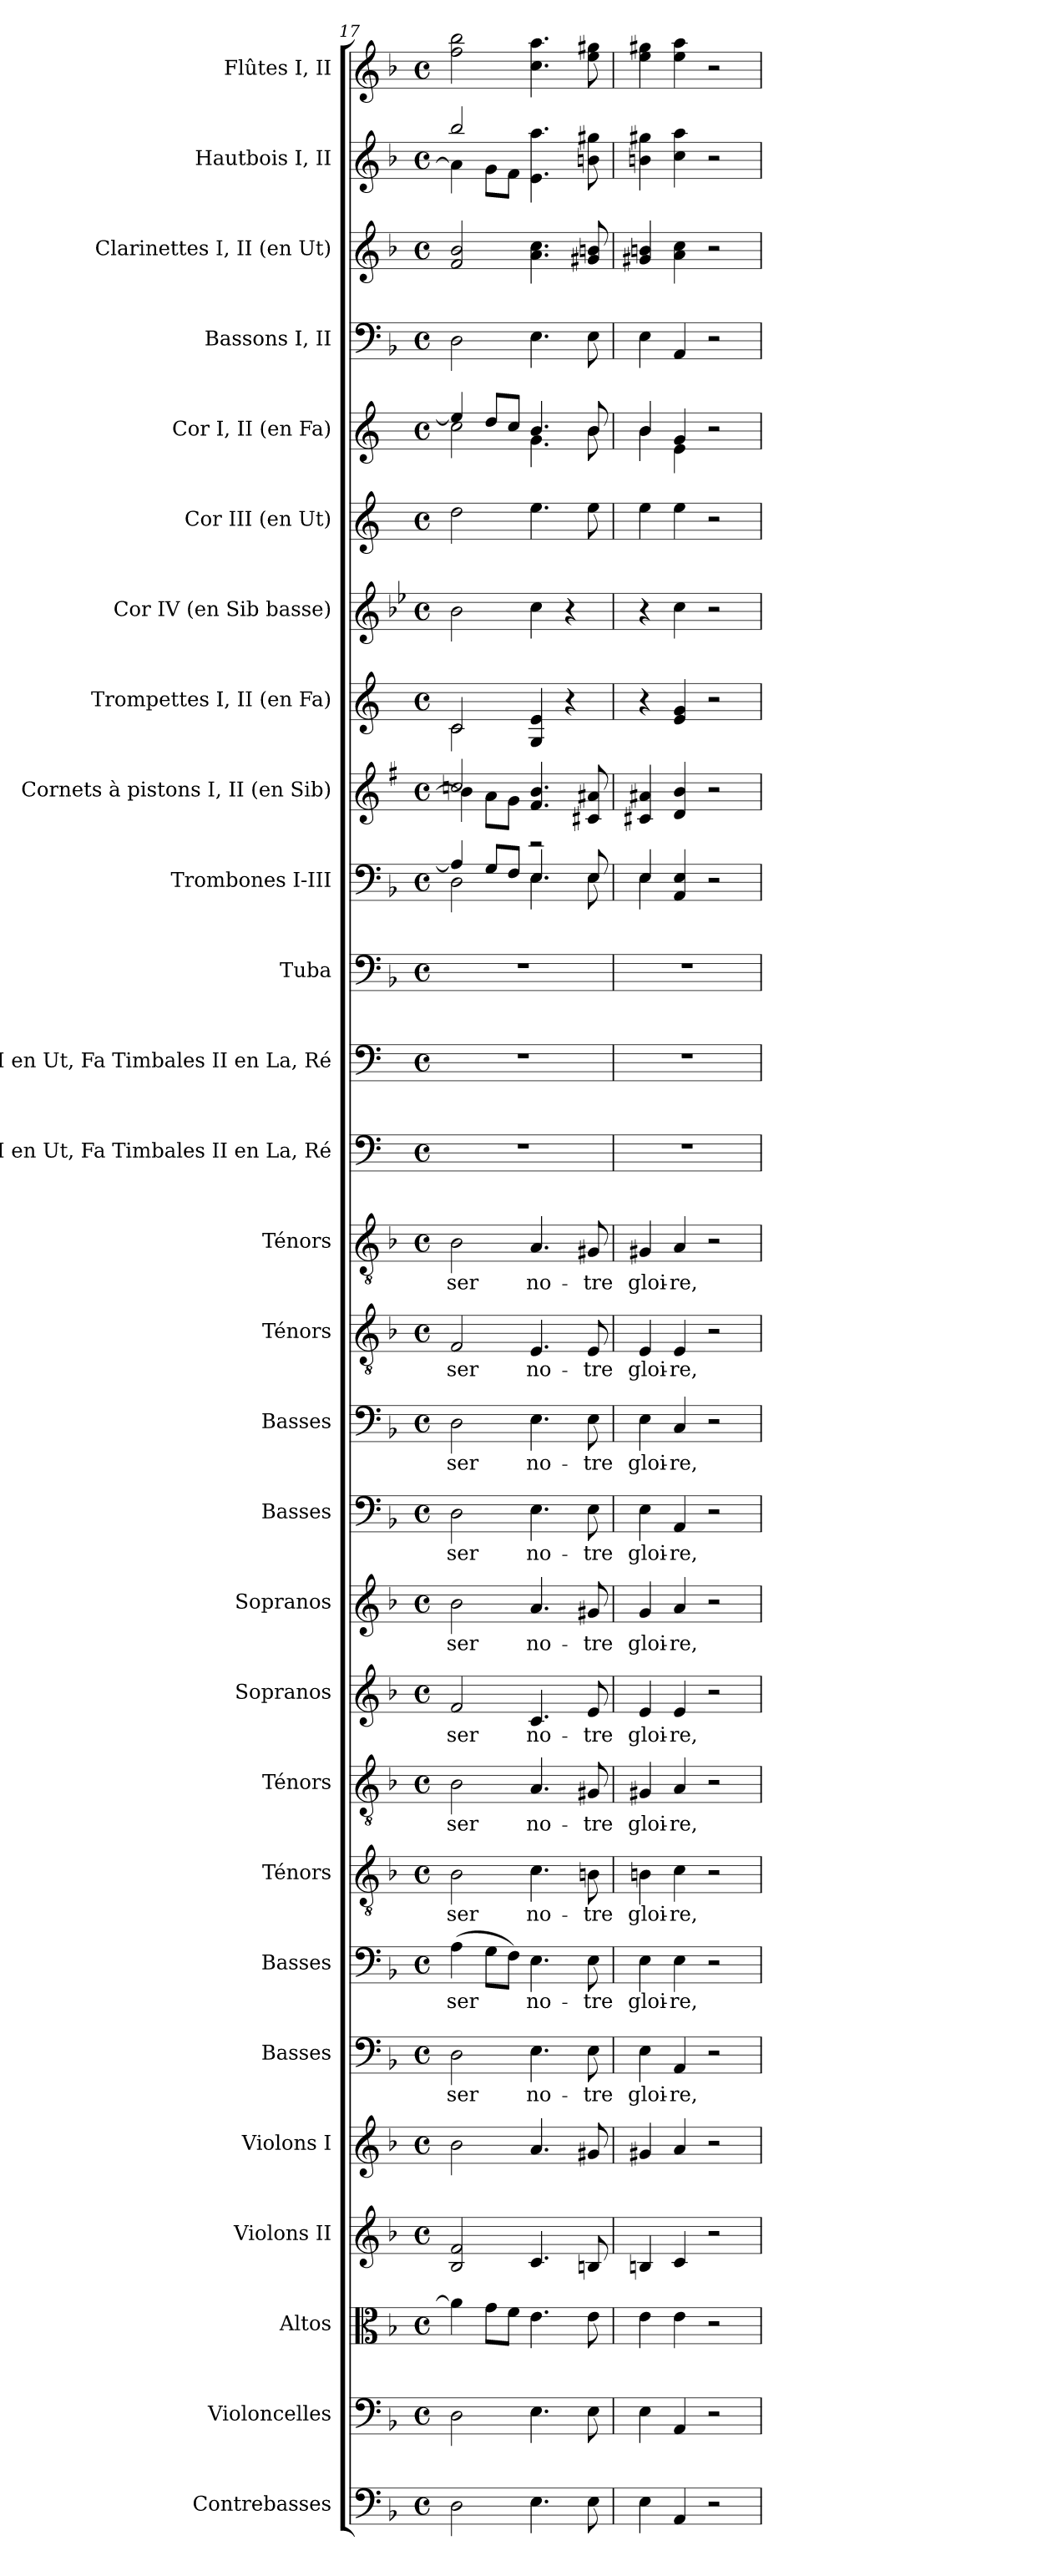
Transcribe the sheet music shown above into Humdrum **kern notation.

**kern	**kern	**kern	**kern	**kern	**kern	**text	**kern	**text	**kern	**text	**kern	**text	**kern	**text	**kern	**text	**kern	**text	**kern	**text	**kern	**text	**kern	**text	**kern	**kern	**kern	**kern	**kern	**kern	**kern	**kern	**kern	**kern	**kern	**kern	**kern
*part28	*part27	*part26	*part25	*part24	*part23	*part23	*part22	*part22	*part21	*part21	*part20	*part20	*part19	*part19	*part18	*part18	*part17	*part17	*part16	*part16	*part15	*part15	*part14	*part14	*part13	*part12	*part11	*part10	*part9	*part8	*part7	*part6	*part5	*part4	*part3	*part2	*part1
*staff28	*staff27	*staff26	*staff25	*staff24	*staff23	*staff23	*staff22	*staff22	*staff21	*staff21	*staff20	*staff20	*staff19	*staff19	*staff18	*staff18	*staff17	*staff17	*staff16	*staff16	*staff15	*staff15	*staff14	*staff14	*staff13	*staff12	*staff11	*staff10	*staff9	*staff8	*staff7	*staff6	*staff5	*staff4	*staff3	*staff2	*staff1
*I"Contrebasses	*I"Violoncelles	*I"Altos	*I"Violons II	*I"Violons I	*I"Basses	*	*I"Basses	*	*I"Ténors	*	*I"Ténors	*	*I"Sopranos	*	*I"Sopranos	*	*I"Basses	*	*I"Basses	*	*I"Ténors	*	*I"Ténors	*	*I"I en Ut, Fa  Timbales       II en La, Ré	*I"I en Ut, Fa  Timbales       II en La, Ré	*I"Tuba	*I"Trombones I-III	*I"Cornets à pistons I, II (en Sib)	*I"Trompettes I, II (en Fa)	*I"Cor IV (en Sib basse)	*I"Cor III (en Ut)	*I"Cor I, II (en Fa)	*I"Bassons I, II	*I"Clarinettes I, II (en Ut)	*I"Hautbois I, II	*I"Flûtes I, II
*I'Cb.	*I'Vlles	*I'Altos	*I'Vns II	*I'Vns I	*I'Basses	*	*I'Basses	*	*I'Tén.	*	*I'Tén.	*	*I'Sopr.	*	*I'Sopr.	*	*I'Basses	*	*I'Basses	*	*I'Tén.	*	*I'Tén.	*	*I'Timb.	*I'Timb.	*I'Tb.	*I'Trb.	*I'C.à p. (Sib)	*I'Tr. (Fa)	*I'Cor (Sib basse)	*I'Cor (Ut)	*I'Cor (Fa)	*I'Bns	*I'Cl. (Ut)	*I'Hb.	*I'Fl.
!!LO:PB:g=z
*clefF4	*clefF4	*clefC3	*clefG2	*clefG2	*clefF4	*	*clefF4	*	*clefGv2	*	*clefGv2	*	*clefG2	*	*clefG2	*	*clefF4	*	*clefF4	*	*clefGv2	*	*clefGv2	*	*clefF4	*clefF4	*clefF4	*clefF4	*clefG2	*clefG2	*clefG2	*clefG2	*clefG2	*clefF4	*clefG2	*clefG2	*clefG2
*ITrd7c12	*	*	*	*	*	*	*	*	*ITrd7c12	*	*ITrd7c12	*	*	*	*	*	*	*	*	*	*ITrd7c12	*	*ITrd7c12	*	*	*	*	*	*ITrd1c2	*ITrd-3c-5	*ITrd8c14	*ITrd7c12	*ITrd4c7	*	*	*	*
*k[b-]	*k[b-]	*k[b-]	*k[b-]	*k[b-]	*k[b-]	*	*k[b-]	*	*k[b-]	*	*k[b-]	*	*k[b-]	*	*k[b-]	*	*k[b-]	*	*k[b-]	*	*k[b-]	*	*k[b-]	*	*k[]	*k[]	*k[b-]	*k[b-]	*k[b-]	*k[b-]	*k[b-e-]	*k[]	*k[b-]	*k[b-]	*k[b-]	*k[b-]	*k[b-]
*F:	*F:	*F:	*F:	*F:	*F:	*	*F:	*	*F:	*	*F:	*	*F:	*	*F:	*	*F:	*	*F:	*	*F:	*	*F:	*	*C:	*C:	*F:	*F:	*F:	*F:	*B-:	*C:	*F:	*F:	*F:	*F:	*F:
*M4/4	*M4/4	*M4/4	*M4/4	*M4/4	*M4/4	*	*M4/4	*	*M4/4	*	*M4/4	*	*M4/4	*	*M4/4	*	*M4/4	*	*M4/4	*	*M4/4	*	*M4/4	*	*M4/4	*M4/4	*M4/4	*M4/4	*M4/4	*M4/4	*M4/4	*M4/4	*M4/4	*M4/4	*M4/4	*M4/4	*M4/4
*met(c)	*met(c)	*met(c)	*met(c)	*met(c)	*met(c)	*	*met(c)	*	*met(c)	*	*met(c)	*	*met(c)	*	*met(c)	*	*met(c)	*	*met(c)	*	*met(c)	*	*met(c)	*	*met(c)	*met(c)	*met(c)	*met(c)	*met(c)	*met(c)	*met(c)	*met(c)	*met(c)	*met(c)	*met(c)	*met(c)	*met(c)
=17	=17	=17	=17	=17	=17	=17	=17	=17	=17	=17	=17	=17	=17	=17	=17	=17	=17	=17	=17	=17	=17	=17	=17	=17	=17	=17	=17	=17	=17	=17	=17	=17	=17	=17	=17	=17	=17
!	!	!	!	!	!	!LO:LY:b:color=#000000	!	!	!	!	!	!	!	!	!	!	!	!	!	!	!	!	!	!	!	!	!	!	!	!	!	!	!	!	!	!	!
!	!	!	!	!	!	!	!	!LO:LY:b:color=#000000	!	!	!	!	!	!	!	!	!	!	!	!	!	!	!	!	!	!	!	!	!	!	!	!	!	!	!	!	!
!	!	!	!	!	!	!	!	!	!	!LO:LY:b:color=#000000	!	!	!	!	!	!	!	!	!	!	!	!	!	!	!	!	!	!	!	!	!	!	!	!	!	!	!
!	!	!	!	!	!	!	!	!	!	!	!	!LO:LY:b:color=#000000	!	!	!	!	!	!	!	!	!	!	!	!	!	!	!	!	!	!	!	!	!	!	!	!	!
!	!	!	!	!	!	!	!	!	!	!	!	!	!	!LO:LY:b:color=#000000	!	!	!	!	!	!	!	!	!	!	!	!	!	!	!	!	!	!	!	!	!	!	!
!	!	!	!	!	!	!	!	!	!	!	!	!	!	!	!	!LO:LY:b:color=#000000	!	!	!	!	!	!	!	!	!	!	!	!	!	!	!	!	!	!	!	!	!
!	!	!	!	!	!	!	!	!	!	!	!	!	!	!	!	!	!	!LO:LY:b:color=#000000	!	!	!	!	!	!	!	!	!	!	!	!	!	!	!	!	!	!	!
!	!	!	!	!	!	!	!	!	!	!	!	!	!	!	!	!	!	!	!	!LO:LY:b:color=#000000	!	!	!	!	!	!	!	!	!	!	!	!	!	!	!	!	!
!	!	!	!	!	!	!	!	!	!	!	!	!	!	!	!	!	!	!	!	!	!	!LO:LY:b:color=#000000	!	!	!	!	!	!	!	!	!	!	!	!	!	!	!
!	!	!	!	!	!	!	!	!	!	!	!	!	!	!	!	!	!	!	!	!	!	!	!	!LO:LY:b:color=#000000	!	!	!	!	!	!	!	!	!	!	!	!	!
*	*	*	*	*	*	*	*	*	*	*	*	*	*	*	*	*	*	*	*	*	*	*	*	*	*	*	*	*^	*^	*^	*	*	*^	*	*	*^	*
2DDi\	2Di\	4ai\]	2B-i/ 2fi	2b-i\	2Di\	-ser	(4Ai\	-ser	2BB-i\	-ser	2BB-i\	-ser	2fi/	-ser	2b-i\	-ser	2Di\	-ser	2Di\	-ser	2FFi/	-ser	2BB-i\	-ser	1r	1r	1r	4Ai/]	2Di\	2b-Xi/	4ai\]	2fi/	2fi\	2B-i\	2di\	4ai/]	2fi\	2Di\	2fi/ 2b-i	2bb-i/	4ai\]	2ffi\ 2bb-i
.	.	8gi\L	.	.	.	.	8Gi\L	.	.	.	.	.	.	.	.	.	.	.	.	.	.	.	.	.	.	.	.	8Gi/L	.	.	8gi\L	.	.	.	.	8gi/L	.	.	.	.	8gi\L	.
.	.	8fi\J	.	.	.	.	8Fi\J)	.	.	.	.	.	.	.	.	.	.	.	.	.	.	.	.	.	.	.	.	8Fi/J	.	.	8fi\J	.	.	.	.	8fi/J	.	.	.	.	8fi\J	.
!	!	!	!	!	!	!LO:LY:b:color=#000000	!	!	!	!	!	!	!	!	!	!	!	!	!	!	!	!	!	!	!	!	!	!	!	!	!	!	!	!	!	!	!	!	!	!	!	!
!	!	!	!	!	!	!	!	!LO:LY:b:color=#000000	!	!	!	!	!	!	!	!	!	!	!	!	!	!	!	!	!	!	!	!	!	!	!	!	!	!	!	!	!	!	!	!	!	!
!	!	!	!	!	!	!	!	!	!	!LO:LY:b:color=#000000	!	!	!	!	!	!	!	!	!	!	!	!	!	!	!	!	!	!	!	!	!	!	!	!	!	!	!	!	!	!	!	!
!	!	!	!	!	!	!	!	!	!	!	!	!LO:LY:b:color=#000000	!	!	!	!	!	!	!	!	!	!	!	!	!	!	!	!	!	!	!	!	!	!	!	!	!	!	!	!	!	!
!	!	!	!	!	!	!	!	!	!	!	!	!	!	!LO:LY:b:color=#000000	!	!	!	!	!	!	!	!	!	!	!	!	!	!	!	!	!	!	!	!	!	!	!	!	!	!	!	!
!	!	!	!	!	!	!	!	!	!	!	!	!	!	!	!	!LO:LY:b:color=#000000	!	!	!	!	!	!	!	!	!	!	!	!	!	!	!	!	!	!	!	!	!	!	!	!	!	!
!	!	!	!	!	!	!	!	!	!	!	!	!	!	!	!	!	!	!LO:LY:b:color=#000000	!	!	!	!	!	!	!	!	!	!	!	!	!	!	!	!	!	!	!	!	!	!	!	!
!	!	!	!	!	!	!	!	!	!	!	!	!	!	!	!	!	!	!	!	!LO:LY:b:color=#000000	!	!	!	!	!	!	!	!	!	!	!	!	!	!	!	!	!	!	!	!	!	!
!	!	!	!	!	!	!	!	!	!	!	!	!	!	!	!	!	!	!	!	!	!	!LO:LY:b:color=#000000	!	!	!	!	!	!	!	!	!	!	!	!	!	!	!	!	!	!	!	!
!	!	!	!	!	!	!	!	!	!	!	!	!	!	!	!	!	!	!	!	!	!	!	!	!LO:LY:b:color=#000000	!	!	!	!	!	!	!	!	!	!	!	!	!	!	!	!	!	!
4.EEi\	4.Ei\	4.ei\	4.ci/	4.ai/	4.Ei\	no-	4.Ei\	no-	4.Ci\	no-	4.AAi/	no-	4.ci/	no-	4.ai/	no-	4.Ei\	no-	4.Ei\	no-	4.EEi/	no-	4.AAi/	no-	.	.	.	4.Ei/	4.Ei\	4.ei/ 4.ai	2r	4ci/ 4ai	2ryy	4ci\	4.ei\	4.ei/	4.ci\	4.Ei\	4.ai\ 4.cci	4.ei\ 4.aai	2ryy	4.cci\ 4.aai
.	.	.	.	.	.	.	.	.	.	.	.	.	.	.	.	.	.	.	.	.	.	.	.	.	.	.	.	.	.	.	.	4r	.	4r	.	.	.	.	.	.	.	.
!	!	!	!	!	!	!LO:LY:b:color=#000000	!	!	!	!	!	!	!	!	!	!	!	!	!	!	!	!	!	!	!	!	!	!	!	!	!	!	!	!	!	!	!	!	!	!	!	!
!	!	!	!	!	!	!	!	!LO:LY:b:color=#000000	!	!	!	!	!	!	!	!	!	!	!	!	!	!	!	!	!	!	!	!	!	!	!	!	!	!	!	!	!	!	!	!	!	!
!	!	!	!	!	!	!	!	!	!	!LO:LY:b:color=#000000	!	!	!	!	!	!	!	!	!	!	!	!	!	!	!	!	!	!	!	!	!	!	!	!	!	!	!	!	!	!	!	!
!	!	!	!	!	!	!	!	!	!	!	!	!LO:LY:b:color=#000000	!	!	!	!	!	!	!	!	!	!	!	!	!	!	!	!	!	!	!	!	!	!	!	!	!	!	!	!	!	!
!	!	!	!	!	!	!	!	!	!	!	!	!	!	!LO:LY:b:color=#000000	!	!	!	!	!	!	!	!	!	!	!	!	!	!	!	!	!	!	!	!	!	!	!	!	!	!	!	!
!	!	!	!	!	!	!	!	!	!	!	!	!	!	!	!	!LO:LY:b:color=#000000	!	!	!	!	!	!	!	!	!	!	!	!	!	!	!	!	!	!	!	!	!	!	!	!	!	!
!	!	!	!	!	!	!	!	!	!	!	!	!	!	!	!	!	!	!LO:LY:b:color=#000000	!	!	!	!	!	!	!	!	!	!	!	!	!	!	!	!	!	!	!	!	!	!	!	!
!	!	!	!	!	!	!	!	!	!	!	!	!	!	!	!	!	!	!	!	!LO:LY:b:color=#000000	!	!	!	!	!	!	!	!	!	!	!	!	!	!	!	!	!	!	!	!	!	!
!	!	!	!	!	!	!	!	!	!	!	!	!	!	!	!	!	!	!	!	!	!	!LO:LY:b:color=#000000	!	!	!	!	!	!	!	!	!	!	!	!	!	!	!	!	!	!	!	!
!	!	!	!	!	!	!	!	!	!	!	!	!	!	!	!	!	!	!	!	!	!	!	!	!LO:LY:b:color=#000000	!	!	!	!	!	!	!	!	!	!	!	!	!	!	!	!	!	!
8EEi\	8Ei\	8ei\	8Bni/	8g#Xi/	8Ei\	-tre	8Ei\	-tre	8BBni\	-tre	8GG#Xi/	-tre	8ei/	-tre	8g#Xi/	-tre	8Ei\	-tre	8Ei\	-tre	8EEi/	-tre	8GG#Xi/	-tre	.	.	.	8Ei/	8Ei\	8Bni/ 8g#Xi	.	.	.	.	8ei\	8ei/	8ei\	8Ei\	8g#Xi/ 8bni	8bni\ 8gg#Xi	.	8eei\ 8gg#Xi
*	*	*	*	*	*	*	*	*	*	*	*	*	*	*	*	*	*	*	*	*	*	*	*	*	*	*	*	*	*	*v	*v	*	*	*	*	*	*	*	*	*v	*v	*
*	*	*	*	*	*	*	*	*	*	*	*	*	*	*	*	*	*	*	*	*	*	*	*	*	*	*	*	*	*	*	*v	*v	*	*	*	*	*	*	*	*
=18	=18	=18	=18	=18	=18	=18	=18	=18	=18	=18	=18	=18	=18	=18	=18	=18	=18	=18	=18	=18	=18	=18	=18	=18	=18	=18	=18	=18	=18	=18	=18	=18	=18	=18	=18	=18	=18	=18	=18
!	!	!	!	!	!	!LO:LY:b:color=#000000	!	!	!	!	!	!	!	!	!	!	!	!	!	!	!	!	!	!	!	!	!	!	!	!	!	!	!	!	!	!	!	!	!
!	!	!	!	!	!	!	!	!LO:LY:b:color=#000000	!	!	!	!	!	!	!	!	!	!	!	!	!	!	!	!	!	!	!	!	!	!	!	!	!	!	!	!	!	!	!
!	!	!	!	!	!	!	!	!	!	!LO:LY:b:color=#000000	!	!	!	!	!	!	!	!	!	!	!	!	!	!	!	!	!	!	!	!	!	!	!	!	!	!	!	!	!
!	!	!	!	!	!	!	!	!	!	!	!	!LO:LY:b:color=#000000	!	!	!	!	!	!	!	!	!	!	!	!	!	!	!	!	!	!	!	!	!	!	!	!	!	!	!
!	!	!	!	!	!	!	!	!	!	!	!	!	!	!LO:LY:b:color=#000000	!	!	!	!	!	!	!	!	!	!	!	!	!	!	!	!	!	!	!	!	!	!	!	!	!
!	!	!	!	!	!	!	!	!	!	!	!	!	!	!	!	!LO:LY:b:color=#000000	!	!	!	!	!	!	!	!	!	!	!	!	!	!	!	!	!	!	!	!	!	!	!
!	!	!	!	!	!	!	!	!	!	!	!	!	!	!	!	!	!	!LO:LY:b:color=#000000	!	!	!	!	!	!	!	!	!	!	!	!	!	!	!	!	!	!	!	!	!
!	!	!	!	!	!	!	!	!	!	!	!	!	!	!	!	!	!	!	!	!LO:LY:b:color=#000000	!	!	!	!	!	!	!	!	!	!	!	!	!	!	!	!	!	!	!
!	!	!	!	!	!	!	!	!	!	!	!	!	!	!	!	!	!	!	!	!	!	!LO:LY:b:color=#000000	!	!	!	!	!	!	!	!	!	!	!	!	!	!	!	!	!
!	!	!	!	!	!	!	!	!	!	!	!	!	!	!	!	!	!	!	!	!	!	!	!	!LO:LY:b:color=#000000	!	!	!	!	!	!	!	!	!	!	!	!	!	!	!
4EEi\	4Ei\	4ei\	4Bni/	4g#Xi/	4Ei\	gloi-	4Ei\	gloi-	4BBni\	gloi-	4GG#Xi/	gloi-	4ei/	gloi-	4gi/	gloi-	4Ei\	gloi-	4Ei\	gloi-	4EEi/	gloi-	4GG#Xi/	gloi-	1r	1r	1r	4Ei/	4Ei\	4Bni/ 4g#Xi	4r	4r	4ei\	4ei/	4ei\	4Ei\	4g#Xi/ 4bni	4bni\ 4gg#Xi	4eei\ 4gg#Xi
!	!	!	!	!	!	!LO:LY:b:color=#000000	!	!	!	!	!	!	!	!	!	!	!	!	!	!	!	!	!	!	!	!	!	!	!	!	!	!	!	!	!	!	!	!	!
!	!	!	!	!	!	!	!	!LO:LY:b:color=#000000	!	!	!	!	!	!	!	!	!	!	!	!	!	!	!	!	!	!	!	!	!	!	!	!	!	!	!	!	!	!	!
!	!	!	!	!	!	!	!	!	!	!LO:LY:b:color=#000000	!	!	!	!	!	!	!	!	!	!	!	!	!	!	!	!	!	!	!	!	!	!	!	!	!	!	!	!	!
!	!	!	!	!	!	!	!	!	!	!	!	!LO:LY:b:color=#000000	!	!	!	!	!	!	!	!	!	!	!	!	!	!	!	!	!	!	!	!	!	!	!	!	!	!	!
!	!	!	!	!	!	!	!	!	!	!	!	!	!	!LO:LY:b:color=#000000	!	!	!	!	!	!	!	!	!	!	!	!	!	!	!	!	!	!	!	!	!	!	!	!	!
!	!	!	!	!	!	!	!	!	!	!	!	!	!	!	!	!LO:LY:b:color=#000000	!	!	!	!	!	!	!	!	!	!	!	!	!	!	!	!	!	!	!	!	!	!	!
!	!	!	!	!	!	!	!	!	!	!	!	!	!	!	!	!	!	!LO:LY:b:color=#000000	!	!	!	!	!	!	!	!	!	!	!	!	!	!	!	!	!	!	!	!	!
!	!	!	!	!	!	!	!	!	!	!	!	!	!	!	!	!	!	!	!	!LO:LY:b:color=#000000	!	!	!	!	!	!	!	!	!	!	!	!	!	!	!	!	!	!	!
!	!	!	!	!	!	!	!	!	!	!	!	!	!	!	!	!	!	!	!	!	!	!LO:LY:b:color=#000000	!	!	!	!	!	!	!	!	!	!	!	!	!	!	!	!	!
!	!	!	!	!	!	!	!	!	!	!	!	!	!	!	!	!	!	!	!	!	!	!	!	!LO:LY:b:color=#000000	!	!	!	!	!	!	!	!	!	!	!	!	!	!	!
4AAAi/	4AAi/	4ei\	4ci/	4ai/	4AAi/	-re,	4Ei\	-re,	4Ci\	-re,	4AAi/	-re,	4ei/	-re,	4ai/	-re,	4AAi/	-re,	4Ci/	-re,	4EEi/	-re,	4AAi/	-re,	.	.	.	4AAi/ 4Ei	2.ryy	4ci/ 4ai	4ai/ 4cci	4ci\	4ei\	4ci/	4Ai\	4AAi/	4ai\ 4cci	4cci\ 4aai	4eei\ 4aai
2r	2r	2r	2r	2r	2r	.	2r	.	2r	.	2r	.	2r	.	2r	.	2r	.	2r	.	2r	.	2r	.	.	.	.	2r	.	2r	2r	2r	2r	2r	2ryy	2r	2r	2r	2r
*	*	*	*	*	*	*	*	*	*	*	*	*	*	*	*	*	*	*	*	*	*	*	*	*	*	*	*	*v	*v	*	*	*	*	*v	*v	*	*	*	*
=	=	=	=	=	=	=	=	=	=	=	=	=	=	=	=	=	=	=	=	=	=	=	=	=	=	=	=	=	=	=	=	=	=	=	=	=	=
*-	*-	*-	*-	*-	*-	*-	*-	*-	*-	*-	*-	*-	*-	*-	*-	*-	*-	*-	*-	*-	*-	*-	*-	*-	*-	*-	*-	*-	*-	*-	*-	*-	*-	*-	*-	*-	*-
